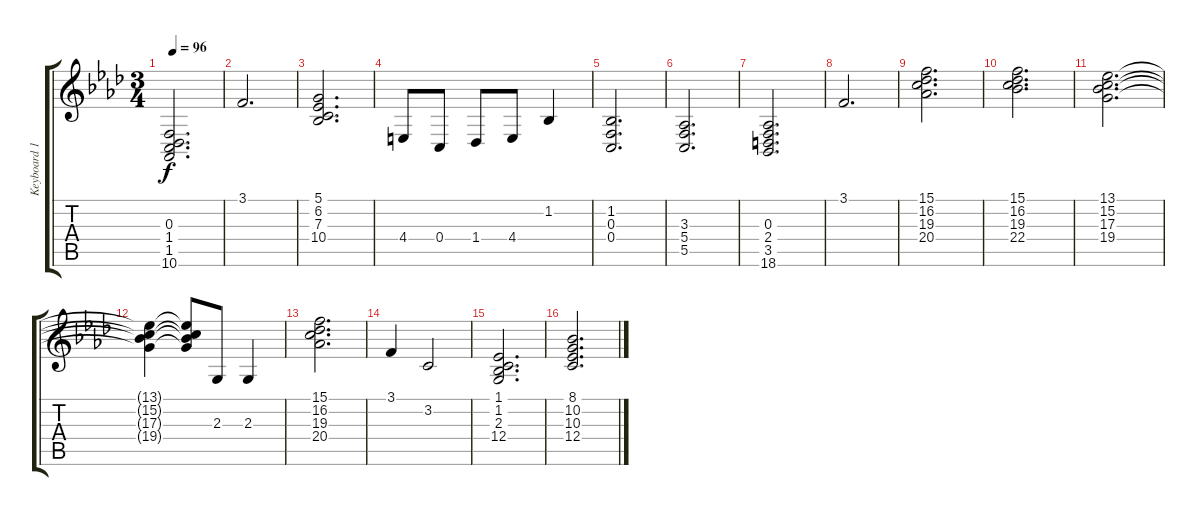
\track ("Keyboard 1" "Keyboard 1") {instrument flute}
\staff {score tabs}
\tuning (D4 A3 F3 C3 G2 D2) {hide}
\ts (3 4)
\tempo 96
\clef g2
\ks fminor
(0.3 1.4 1.5 10.6).2{d dy f} |
3.1.2{d} |
(5.1 6.2 7.3 10.4).2{d} |
4.4.8 0.4.8 1.4.8 4.4.8 1.2.4 |
(1.2 0.3 0.4).2{d} |
(3.3 5.4 5.5).2{d} |
(0.3 2.4 3.5 18.6).2{d} |
3.1.2{d} |
(15.1 16.2 19.3 20.4).2{d} |
(15.1 16.2 19.3 22.4).2{d} |
(13.1 15.2 17.3 19.4).2{d} |
(13.1{t} 15.2{t} 17.3{t} 19.4{t}).4 (13.1{t} 15.2{t} 17.3{t} 19.4{t}).8 2.3.8 2.3.4 |
(15.1 16.2 19.3 20.4).2{d} |
3.1.4 3.2.2 |
(1.1 1.2 2.3 12.4).2{d} |
(8.1 10.2 10.3 12.4).2{d}
